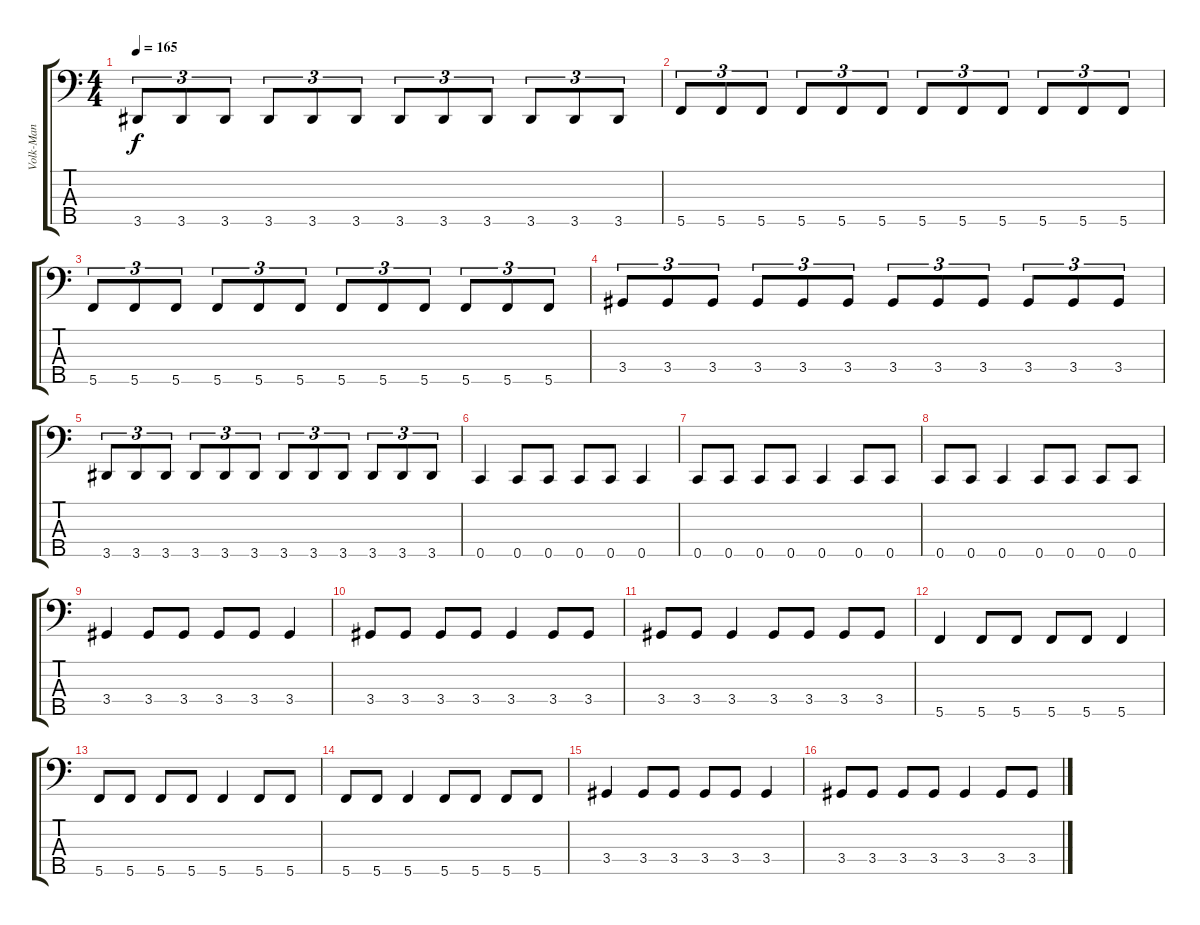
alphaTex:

\track ("Volk-Man" "Volk-Man") {instrument electricbasspick}
\staff {score tabs}
\tuning (Ab2 Eb2 Bb1 F1 C1) {hide}
\ts (4 4)
\tempo 165
\clef f4
\ks c
3.5.8{tu (3 2) dy f} 3.5.8{tu (3 2)} 3.5.8{tu (3 2)} 3.5.8{tu (3 2)} 3.5.8{tu (3 2)} 3.5.8{tu (3 2)} 3.5.8{tu (3 2)} 3.5.8{tu (3 2)} 3.5.8{tu (3 2)} 3.5.8{tu (3 2)} 3.5.8{tu (3 2)} 3.5.8{tu (3 2)} |
5.5.8{tu (3 2)} 5.5.8{tu (3 2)} 5.5.8{tu (3 2)} 5.5.8{tu (3 2)} 5.5.8{tu (3 2)} 5.5.8{tu (3 2)} 5.5.8{tu (3 2)} 5.5.8{tu (3 2)} 5.5.8{tu (3 2)} 5.5.8{tu (3 2)} 5.5.8{tu (3 2)} 5.5.8{tu (3 2)} |
5.5.8{tu (3 2)} 5.5.8{tu (3 2)} 5.5.8{tu (3 2)} 5.5.8{tu (3 2)} 5.5.8{tu (3 2)} 5.5.8{tu (3 2)} 5.5.8{tu (3 2)} 5.5.8{tu (3 2)} 5.5.8{tu (3 2)} 5.5.8{tu (3 2)} 5.5.8{tu (3 2)} 5.5.8{tu (3 2)} |
3.4.8{tu (3 2)} 3.4.8{tu (3 2)} 3.4.8{tu (3 2)} 3.4.8{tu (3 2)} 3.4.8{tu (3 2)} 3.4.8{tu (3 2)} 3.4.8{tu (3 2)} 3.4.8{tu (3 2)} 3.4.8{tu (3 2)} 3.4.8{tu (3 2)} 3.4.8{tu (3 2)} 3.4.8{tu (3 2)} |
3.5.8{tu (3 2)} 3.5.8{tu (3 2)} 3.5.8{tu (3 2)} 3.5.8{tu (3 2)} 3.5.8{tu (3 2)} 3.5.8{tu (3 2)} 3.5.8{tu (3 2)} 3.5.8{tu (3 2)} 3.5.8{tu (3 2)} 3.5.8{tu (3 2)} 3.5.8{tu (3 2)} 3.5.8{tu (3 2)} |
0.5.4 0.5.8 0.5.8 0.5.8 0.5.8 0.5.4 |
0.5.8 0.5.8 0.5.8 0.5.8 0.5.4 0.5.8 0.5.8 |
0.5.8 0.5.8 0.5.4 0.5.8 0.5.8 0.5.8 0.5.8 |
3.4.4 3.4.8 3.4.8 3.4.8 3.4.8 3.4.4 |
3.4.8 3.4.8 3.4.8 3.4.8 3.4.4 3.4.8 3.4.8 |
3.4.8 3.4.8 3.4.4 3.4.8 3.4.8 3.4.8 3.4.8 |
5.5.4 5.5.8 5.5.8 5.5.8 5.5.8 5.5.4 |
5.5.8 5.5.8 5.5.8 5.5.8 5.5.4 5.5.8 5.5.8 |
5.5.8 5.5.8 5.5.4 5.5.8 5.5.8 5.5.8 5.5.8 |
3.4.4 3.4.8 3.4.8 3.4.8 3.4.8 3.4.4 |
3.4.8 3.4.8 3.4.8 3.4.8 3.4.4 3.4.8 3.4.8
